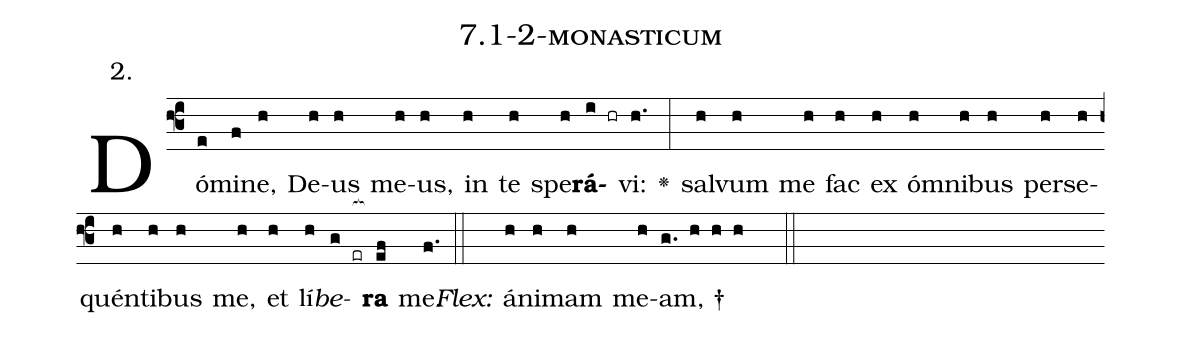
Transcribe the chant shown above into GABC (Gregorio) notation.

name: 7.1-2-monasticum;
annotation: 2.;
%%
(f3)Dó(e)mi(f)ne,(h) De(h)us(h) me(h)us,(h) in(h) te(h) spe(h)<b>rá</b>(i hr)vi:(h.) <v>\greheightstar</v>(:) sal(h)vum(h) me(h) fac(h) ex(h) óm(h)ni(h)bus(h) per(h)se(h)quén(h)ti(h)bus(h) me,(h) et(h) lí(h)<i>be</i>(g er[ocb:1{])<b>ra</b>(ef[ocb:0}]) me.(f.) (::)
<i>Flex:</i>()  á(h)ni(h)mam(h) me(h)am, †(g. h h h  ::)

%E(h) u(h) o(h) u(g) a(ef) e.(f.) (::)
